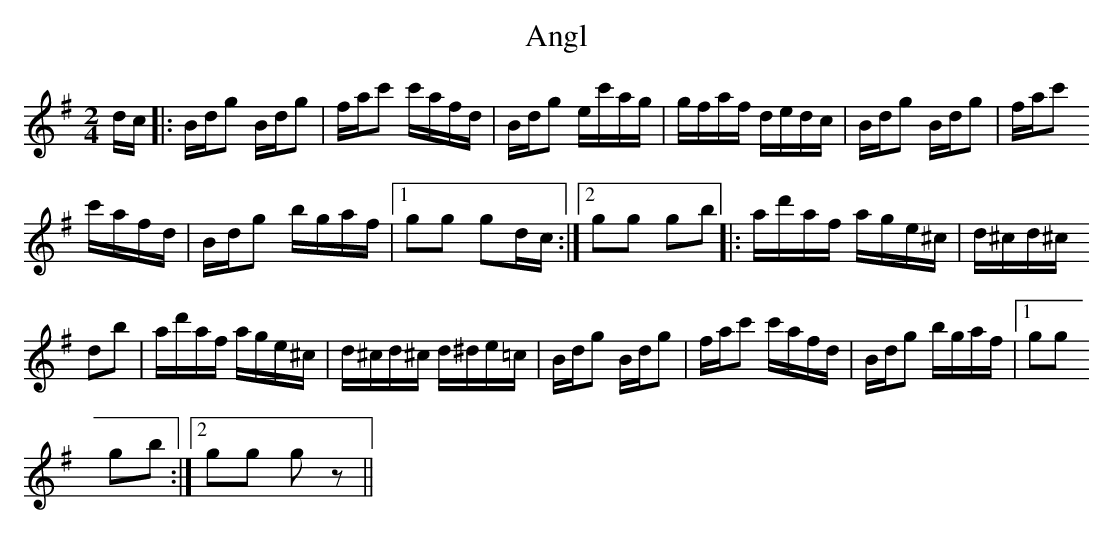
X:1
T:Angl
M:2/4
K:G
dc|:Bdg2 Bdg2|fac'2 c'afd|Bdg2 ec'ag|gfaf dedc|Bdg2 Bdg2|fac'2
c'afd|Bdg2 bgaf|[1g2g2 g2dc:|[2g2g2 g2b2|:ad'af age^c|d^cd^c
d2b2|ad'af age^c|d^cd^c d^de=c|Bdg2 Bdg2|fac'2 c'afd|Bdg2 bgaf|[1g2g2
g2b2:|[2g2g2 g2z2||
